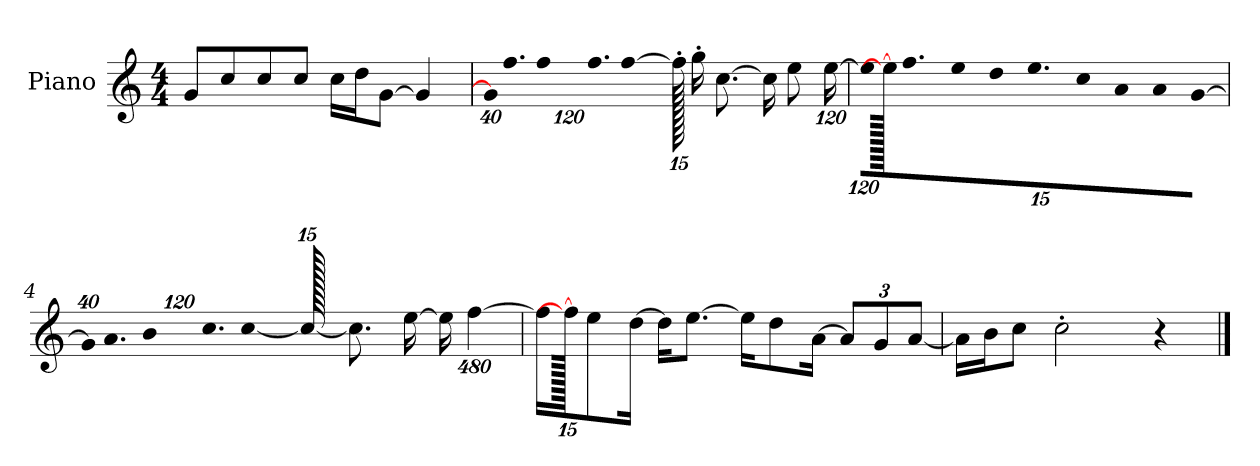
**kern
*part1
*staff1
*I"Piano
*I'P-no
*clefG2
*k[]
*M4/4
*MM90
=1
8g/L
8cc/
8cc/
8cc/J
16cc\LL
16dd\J
[8g\J
4g/]
=2
*Xbrackettup
!LO:N:vis=32
640%23g\KLL]
!LO:N:vis=16.
960%103ff\J
!LO:N:vis=8
960%137ff\
!LO:N:vis=16.
960%103ff\L
[384%41ff\J
1920ff'\]
16gg'\KL
[8.cc\J
16cc\KL]
8ee\
[1920%119ee\Jk
=3
!LO:N:vis=16
1920%107ee\KL]
1920ee\_
9.ff\
!LO:N:vis=16
1920%107ee\K
!LO:N:vis=8
640%71dd\
9.ee\
!LO:N:vis=8
640%71cc\
!LO:N:vis=8
640%71a\
!LO:N:vis=8
640%71a\
!LO:N:vis=8
[640%71g\J
!!LO:LB:g=z
=4
!LO:N:vis=32
640%23g/KLL]
!LO:N:vis=16.
960%103a/J
!LO:N:vis=8
960%137b/
!LO:N:vis=16.
960%103cc/L
[384%41cc/J
1920cc/_
8.cc\L]
[16ee\Jk
16ee\KL]
[1920%359ff\
=5
16ff\KL]
1920ff\_
8ee\
[16dd\Jk
16dd\KL]
[8.ee\J
16ee\KL]
8dd\
[16a\Jk
12a/L]
12g/
[12a/J
=6
16a\LL]
16b\J
8cc\J
2cc'\
4r
==
*-
